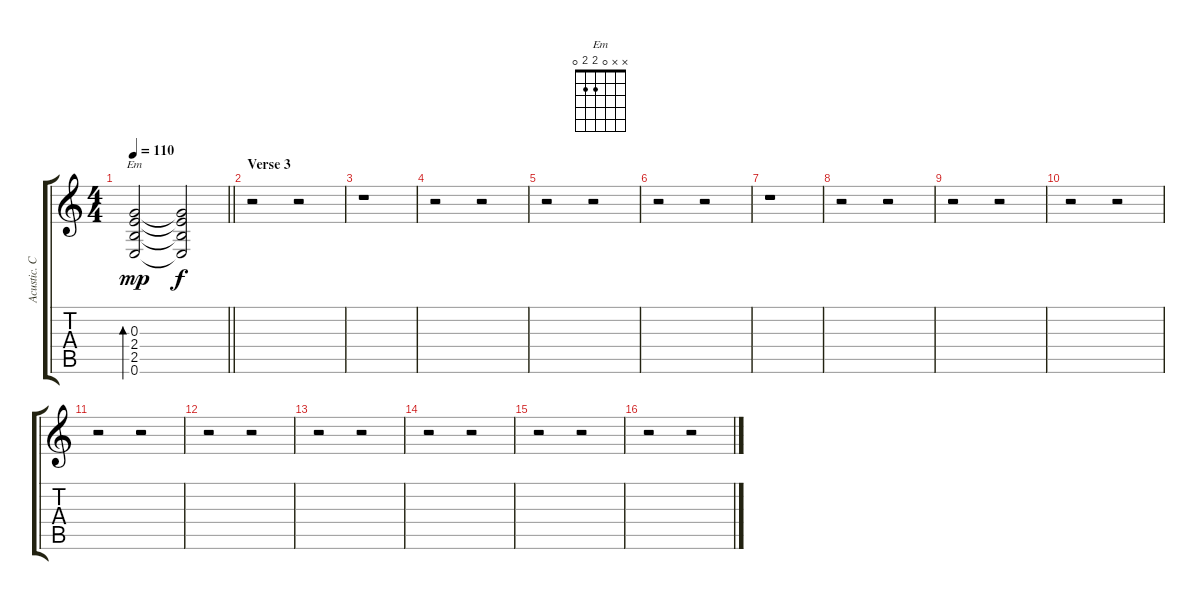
\track ("Acustic. Chords" "Acustic. C") {instrument acousticguitarsteel}
\staff {score tabs}
\tuning (E4 B3 G3 D3 A2 E2) {hide}
\chord ("Em" x x 0 2 2 0)
\ts (4 4)
\tempo 110
\clef g2
\barLineRight lightlight
\ks c
(0.3 2.4 2.5 0.6).2{bd 240 ch "Em" dy mp} (0.3{t} 2.4{t} 2.5{t} 0.6{t}).2{dy f} |
\section ("" "Verse 3")
r.2 r.2 |
r.1 |
r.2 r.2 |
r.2 r.2 |
r.2 r.2 |
r.1 |
r.2 r.2 |
r.2 r.2 |
r.2 r.2 |
r.2 r.2 |
r.2 r.2 |
r.2 r.2 |
r.2 r.2 |
r.2 r.2 |
r.2 r.2
